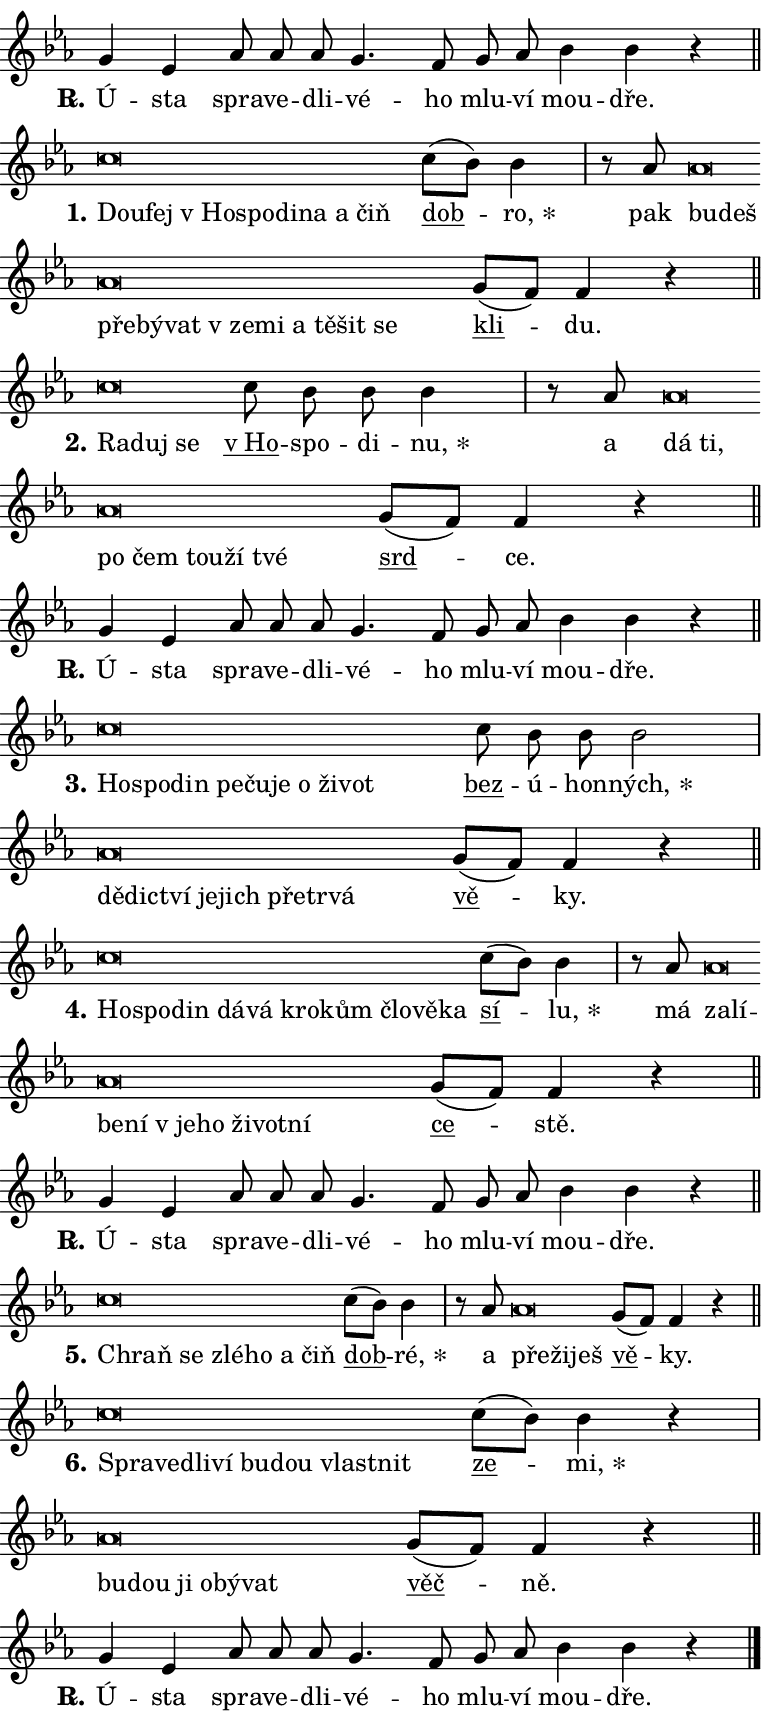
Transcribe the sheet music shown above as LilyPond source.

\version "2.24.0"
\header { tagline = "" }
\paper {
  indent = 0\cm
  top-margin = 0\cm
  right-margin = 0.13\cm % to fit lyric hyphens
  bottom-margin = 0\cm
  left-margin = 0\cm
  paper-width = 13\cm
  page-breaking = #ly:one-page-breaking
  system-system-spacing.basic-distance = #11
  score-system-spacing.basic-distance = #11
  ragged-last = ##f
}


%% Author: Thomas Morley
%% https://lists.gnu.org/archive/html/lilypond-user/2020-05/msg00002.html
#(define (line-position grob)
"Returns position of @var[grob} in current system:
   @code{'start}, if at first time-step
   @code{'end}, if at last time-step
   @code{'middle} otherwise
"
  (let* ((col (ly:item-get-column grob))
         (ln (ly:grob-object col 'left-neighbor))
         (rn (ly:grob-object col 'right-neighbor))
         (col-to-check-left (if (ly:grob? ln) ln col))
         (col-to-check-right (if (ly:grob? rn) rn col))
         (break-dir-left
           (and
             (ly:grob-property col-to-check-left 'non-musical #f)
             (ly:item-break-dir col-to-check-left)))
         (break-dir-right
           (and
             (ly:grob-property col-to-check-right 'non-musical #f)
             (ly:item-break-dir col-to-check-right))))
        (cond ((eqv? 1 break-dir-left) 'start)
              ((eqv? -1 break-dir-right) 'end)
              (else 'middle))))

#(define (tranparent-at-line-position vctor)
  (lambda (grob)
  "Relying on @code{line-position} select the relevant enry from @var{vctor}.
Used to determine transparency,"
    (case (line-position grob)
      ((end) (not (vector-ref vctor 0)))
      ((middle) (not (vector-ref vctor 1)))
      ((start) (not (vector-ref vctor 2))))))

noteHeadBreakVisibility =
#(define-music-function (break-visibility)(vector?)
"Makes @code{NoteHead}s transparent relying on @var{break-visibility}"
#{
  \override NoteHead.transparent =
    #(tranparent-at-line-position break-visibility)
#})

#(define delete-ledgers-for-transparent-note-heads
  (lambda (grob)
    "Reads whether a @code{NoteHead} is transparent.
If so this @code{NoteHead} is removed from @code{'note-heads} from
@var{grob}, which is supposed to be @code{LedgerLineSpanner}.
As a result ledgers are not printed for this @code{NoteHead}"
    (let* ((nhds-array (ly:grob-object grob 'note-heads))
           (nhds-list
             (if (ly:grob-array? nhds-array)
                 (ly:grob-array->list nhds-array)
                 '()))
           ;; Relies on the transparent-property being done before
           ;; Staff.LedgerLineSpanner.after-line-breaking is executed.
           ;; This is fragile ...
           (to-keep
             (remove
               (lambda (nhd)
                 (ly:grob-property nhd 'transparent #f))
               nhds-list)))
      ;; TODO find a better method to iterate over grob-arrays, similiar
      ;; to filter/remove etc for lists
      ;; For now rebuilt from scratch
      (set! (ly:grob-object grob 'note-heads)  '())
      (for-each
        (lambda (nhd)
          (ly:pointer-group-interface::add-grob grob 'note-heads nhd))
        to-keep))))

squashNotes = {
  \override NoteHead.X-extent = #'(-0.2 . 0.2)
  \override NoteHead.Y-extent = #'(-0.75 . 0)
  \override NoteHead.stencil =
    #(lambda (grob)
       (let ((pos (ly:grob-property grob 'staff-position)))
         (begin
           (if (< pos -7) (display "ERROR: Lower brevis then expected\n") (display ""))
           (if (<= pos -6) ly:text-interface::print ly:note-head::print))))
}
unSquashNotes = {
  \revert NoteHead.X-extent
  \revert NoteHead.Y-extent
  \revert NoteHead.stencil
}

hideNotes = \noteHeadBreakVisibility #begin-of-line-visible
unHideNotes = \noteHeadBreakVisibility #all-visible

% work-around for resetting accidentals
% https://lilypond.org/doc/v2.23/Documentation/notation/displaying-rhythms#unmetered-music
cadenzaMeasure = {
  \cadenzaOff
  \partial 1024 s1024
  \cadenzaOn
}

#(define-markup-command (accent layout props text) (markup?)
  "Underline accented syllable"
  (interpret-markup layout props
    #{\markup \override #'(offset . 4.3) \underline { #text }#}))

responsum = \markup \concat {
  "R" \hspace #-1.05 \path #0.1 #'((moveto 0 0.07) (lineto 0.9 0.8)) \hspace #0.05 "."
}

spaceSize = #0.6828661417322834 % exact space size for TeX Gyre Schola

\layout {
  \context {
    \Staff
    \remove "Time_signature_engraver"
    \override LedgerLineSpanner.after-line-breaking = #delete-ledgers-for-transparent-note-heads
  }
  \context {
    \Lyrics {
      \override LyricSpace.minimum-distance = \spaceSize
      \override LyricText.font-name = #"TeX Gyre Schola"
      \override LyricText.font-size = 1
      \override StanzaNumber.font-name = #"TeX Gyre Schola Bold"
      \override StanzaNumber.font-size = 1
    }
  }
  \context {
    \Score 
    \override NoteHead.text =
      #(lambda (grob) 
        (let ((pos (ly:grob-property grob 'staff-position)))
          #{\markup {
            \combine
              \halign #-0.55 \raise #(if (= pos -6) 0 0.5) \override #'(thickness . 2) \draw-line #'(3.2 . 0)
              \musicglyph "noteheads.sM1"
          }#}))
  }
}

% magnetic-lyrics.ily
%
%   written by
%     Jean Abou Samra <jean@abou-samra.fr>
%     Werner Lemberg <wl@gnu.org>
%
%   adapted by
%     Jiri Hon <jiri.hon@gmail.com>
%
% Version 2022-Apr-15

% https://www.mail-archive.com/lilypond-user@gnu.org/msg149350.html

#(define (Left_hyphen_pointer_engraver context)
   "Collect syllable-hyphen-syllable occurrences in lyrics and store
them in properties.  This engraver only looks to the left.  For
example, if the lyrics input is @code{foo -- bar}, it does the
following.

@itemize @bullet
@item
Set the @code{text} property of the @code{LyricHyphen} grob between
@q{foo} and @q{bar} to @code{foo}.

@item
Set the @code{left-hyphen} property of the @code{LyricText} grob with
text @q{foo} to the @code{LyricHyphen} grob between @q{foo} and
@q{bar}.
@end itemize

Use this auxiliary engraver in combination with the
@code{lyric-@/text::@/apply-@/magnetic-@/offset!} hook."
   (let ((hyphen #f)
         (text #f))
     (make-engraver
      (acknowledgers
       ((lyric-syllable-interface engraver grob source-engraver)
        (set! text grob)))
      (end-acknowledgers
       ((lyric-hyphen-interface engraver grob source-engraver)
        ;(when (not (grob::has-interface grob 'lyric-space-interface))
          (set! hyphen grob)));)
      ((stop-translation-timestep engraver)
       (when (and text hyphen)
         (ly:grob-set-object! text 'left-hyphen hyphen))
       (set! text #f)
       (set! hyphen #f)))))

#(define (lyric-text::apply-magnetic-offset! grob)
   "If the space between two syllables is less than the value in
property @code{LyricText@/.details@/.squash-threshold}, move the right
syllable to the left so that it gets concatenated with the left
syllable.

Use this function as a hook for
@code{LyricText@/.after-@/line-@/breaking} if the
@code{Left_@/hyphen_@/pointer_@/engraver} is active."
   (let ((hyphen (ly:grob-object grob 'left-hyphen #f)))
     (when hyphen
       (let ((left-text (ly:spanner-bound hyphen LEFT)))
         (when (grob::has-interface left-text 'lyric-syllable-interface)
           (let* ((common (ly:grob-common-refpoint grob left-text X))
                  (this-x-ext (ly:grob-extent grob common X))
                  (left-x-ext
                   (begin
                     ;; Trigger magnetism for left-text.
                     (ly:grob-property left-text 'after-line-breaking)
                     (ly:grob-extent left-text common X)))
                  ;; `delta` is the gap width between two syllables.
                  (delta (- (interval-start this-x-ext)
                            (interval-end left-x-ext)))
                  (details (ly:grob-property grob 'details))
                  (threshold (assoc-get 'squash-threshold details 0.2)))
             (when (< delta threshold)
               (let* (;; We have to manipulate the input text so that
                      ;; ligatures crossing syllable boundaries are not
                      ;; disabled.  For languages based on the Latin
                      ;; script this is essentially a beautification.
                      ;; However, for non-Western scripts it can be a
                      ;; necessity.
                      (lt (ly:grob-property left-text 'text))
                      (rt (ly:grob-property grob 'text))
                      (is-space (grob::has-interface hyphen 'lyric-space-interface))
                      (space (if is-space " " ""))
                      (extra-delta (if is-space spaceSize 0))
                      ;; Append new syllable.
                      (ltrt-space (if (and (string? lt) (string? rt))
                                (string-append lt space rt)
                                (make-concat-markup (list lt space rt))))
                      ;; Right-align `ltrt` to the right side.
                      (ltrt-space-markup (grob-interpret-markup
                               grob
                               (make-translate-markup
                                (cons (interval-length this-x-ext) 0)
                                (make-right-align-markup ltrt-space)))))
                 (begin
                   ;; Don't print `left-text`.
                   (ly:grob-set-property! left-text 'stencil #f)
                   ;; Set text and stencil (which holds all collected
                   ;; syllables so far) and shift it to the left.
                   (ly:grob-set-property! grob 'text ltrt-space)
                   (ly:grob-set-property! grob 'stencil ltrt-space-markup)
                   (ly:grob-translate-axis! grob (- (- delta extra-delta)) X))))))))))


#(define (lyric-hyphen::displace-bounds-first grob)
   ;; Make very sure this callback isn't triggered too early.
   (let ((left (ly:spanner-bound grob LEFT))
         (right (ly:spanner-bound grob RIGHT)))
     (ly:grob-property left 'after-line-breaking)
     (ly:grob-property right 'after-line-breaking)
     (ly:lyric-hyphen::print grob)))

squashThreshold = #0.4

\layout {
  \context {
    \Lyrics
    \consists #Left_hyphen_pointer_engraver
    \override LyricText.after-line-breaking =
      #lyric-text::apply-magnetic-offset!
    \override LyricHyphen.stencil = #lyric-hyphen::displace-bounds-first
    \override LyricText.details.squash-threshold = \squashThreshold
    \override LyricHyphen.minimum-distance = 0
    \override LyricHyphen.minimum-length = \squashThreshold
  }
}

squashText = \override LyricText.details.squash-threshold = 9999
unSquashText = \override LyricText.details.squash-threshold = \squashThreshold

leftText = \override LyricText.self-alignment-X = #LEFT
unLeftText = \revert LyricText.self-alignment-X

starOffset = #(lambda (grob) 
                (let ((x_offset (ly:self-alignment-interface::aligned-on-x-parent grob)))
                  (if (= x_offset 0) 0 (+ x_offset 1.2))))

star = #(define-music-function (syllable)(string?)
"Append star separator at the end of a syllable"
#{
  \once \override LyricText.X-offset = #starOffset
  \lyricmode { \markup {
    #syllable
    \override #'((font-name . "TeX Gyre Schola Bold")) \hspace #0.2 \lower #0.65 \larger "*"
  } }
#})

starAccent = #(define-music-function (syllable)(string?)
"Append star separator at the end of a syllable and make accent"
#{
  \once \override LyricText.X-offset = #starOffset
  \lyricmode { \markup {
    \accent #syllable
    \override #'((font-name . "TeX Gyre Schola Bold")) \hspace #0.2 \lower #0.65 \larger "*"
  } }
#})

breath = #(define-music-function (syllable)(string?)
"Append breathing indicator at the end of a syllable"
#{
  \lyricmode { \markup { #syllable "+" } }
#})

optionalBreath = #(define-music-function (syllable)(string?)
"Append optional breathing indicator at the end of a syllable"
#{
  \lyricmode { \markup { #syllable "(+)" } }
#})


\score {
    <<
        \new Voice = "melody" { \cadenzaOn \key es \major \relative { g'4 es as8 as as \bar "" g4. f8 \bar "" g as bes4 bes r \cadenzaMeasure \bar "||" \break } }
        \new Lyrics \lyricsto "melody" { \lyricmode { \set stanza = \responsum
Ú -- sta spra -- ve -- dli -- vé -- ho mlu -- ví mou -- dře. } }
    >>
    \layout {}
}

\score {
    <<
        \new Voice = "melody" { \cadenzaOn \key es \major \relative { \squashNotes c''\breve*1/16 \hideNotes \breve*1/16 \bar "" \breve*1/16 \bar "" \breve*1/16 \bar "" \breve*1/16 \bar "" \breve*1/16 \bar "" \breve*1/16 \breve*1/16 \bar "" \unHideNotes \unSquashNotes \bar "" c8[( bes)] bes4 \cadenzaMeasure \bar "|" r8 as8 \squashNotes as\breve*1/16 \hideNotes \breve*1/16 \bar "" \breve*1/16 \bar "" \breve*1/16 \bar "" \breve*1/16 \bar "" \breve*1/16 \bar "" \breve*1/16 \bar "" \breve*1/16 \bar "" \breve*1/16 \bar "" \breve*1/16 \breve*1/16 \bar "" \unHideNotes \unSquashNotes \bar "" g8[( f)] f4 r \cadenzaMeasure \bar "||" \break } }
        \new Lyrics \lyricsto "melody" { \lyricmode { \set stanza = "1."
\leftText Dou -- \squashText fej "v Ho" -- spo -- di -- na a čiň \unLeftText \unSquashText \markup \accent dob -- \star ro, pak \leftText bu -- \squashText deš pře -- bý -- vat "v ze" -- mi a tě -- šit se \unLeftText \unSquashText \markup \accent kli -- du. } }
    >>
    \layout {}
}

\score {
    <<
        \new Voice = "melody" { \cadenzaOn \key es \major \relative { \squashNotes c''\breve*1/16 \hideNotes \breve*1/16 \breve*1/16 \bar "" \unHideNotes \unSquashNotes \bar "" c8 bes bes bes4 \cadenzaMeasure \bar "|" r8 as8 \squashNotes as\breve*1/16 \hideNotes \breve*1/16 \bar "" \breve*1/16 \bar "" \breve*1/16 \bar "" \breve*1/16 \bar "" \breve*1/16 \breve*1/16 \bar "" \unHideNotes \unSquashNotes \bar "" g8[( f)] f4 r \cadenzaMeasure \bar "||" \break } }
        \new Lyrics \lyricsto "melody" { \lyricmode { \set stanza = "2."
\leftText Ra -- \squashText duj se \unLeftText \unSquashText \markup \accent "v Ho" -- spo -- di -- \star nu, a \leftText dá \squashText ti, po čem tou -- ží tvé \unLeftText \unSquashText \markup \accent srd -- ce. } }
    >>
    \layout {}
}

\score {
    <<
        \new Voice = "melody" { \cadenzaOn \key es \major \relative { g'4 es as8 as as \bar "" g4. f8 \bar "" g as bes4 bes r \cadenzaMeasure \bar "||" \break } }
        \new Lyrics \lyricsto "melody" { \lyricmode { \set stanza = \responsum
Ú -- sta spra -- ve -- dli -- vé -- ho mlu -- ví mou -- dře. } }
    >>
    \layout {}
}

\score {
    <<
        \new Voice = "melody" { \cadenzaOn \key es \major \relative { \squashNotes c''\breve*1/16 \hideNotes \breve*1/16 \bar "" \breve*1/16 \bar "" \breve*1/16 \bar "" \breve*1/16 \bar "" \breve*1/16 \bar "" \breve*1/16 \bar "" \breve*1/16 \breve*1/16 \bar "" \unHideNotes \unSquashNotes \bar "" c8 bes bes bes2 \cadenzaMeasure \bar "|" \squashNotes as\breve*1/16 \hideNotes \breve*1/16 \bar "" \breve*1/16 \bar "" \breve*1/16 \bar "" \breve*1/16 \bar "" \breve*1/16 \bar "" \breve*1/16 \breve*1/16 \bar "" \unHideNotes \unSquashNotes \bar "" g8[( f)] f4 r \cadenzaMeasure \bar "||" \break } }
        \new Lyrics \lyricsto "melody" { \lyricmode { \set stanza = "3."
\leftText Ho -- \squashText spo -- din pe -- ču -- je o ži -- vot \unLeftText \unSquashText \markup \accent bez -- ú -- hon -- \star ných, \leftText dě -- \squashText dic -- tví je -- jich pře -- tr -- vá \unLeftText \unSquashText \markup \accent vě -- ky. } }
    >>
    \layout {}
}

\score {
    <<
        \new Voice = "melody" { \cadenzaOn \key es \major \relative { \squashNotes c''\breve*1/16 \hideNotes \breve*1/16 \bar "" \breve*1/16 \bar "" \breve*1/16 \bar "" \breve*1/16 \bar "" \breve*1/16 \bar "" \breve*1/16 \bar "" \breve*1/16 \bar "" \breve*1/16 \breve*1/16 \bar "" \unHideNotes \unSquashNotes \bar "" c8[( bes)] bes4 \cadenzaMeasure \bar "|" r8 as8 \squashNotes as\breve*1/16 \hideNotes \breve*1/16 \bar "" \breve*1/16 \bar "" \breve*1/16 \bar "" \breve*1/16 \bar "" \breve*1/16 \bar "" \breve*1/16 \bar "" \breve*1/16 \breve*1/16 \bar "" \unHideNotes \unSquashNotes \bar "" g8[( f)] f4 r \cadenzaMeasure \bar "||" \break } }
        \new Lyrics \lyricsto "melody" { \lyricmode { \set stanza = "4."
\leftText Ho -- \squashText spo -- din dá -- vá kro -- kům člo -- vě -- ka \unLeftText \unSquashText \markup \accent sí -- \star lu, má \leftText za -- \squashText lí -- be -- ní "v je" -- ho ži -- vot -- ní \unLeftText \unSquashText \markup \accent ce -- stě. } }
    >>
    \layout {}
}

\score {
    <<
        \new Voice = "melody" { \cadenzaOn \key es \major \relative { g'4 es as8 as as \bar "" g4. f8 \bar "" g as bes4 bes r \cadenzaMeasure \bar "||" \break } }
        \new Lyrics \lyricsto "melody" { \lyricmode { \set stanza = \responsum
Ú -- sta spra -- ve -- dli -- vé -- ho mlu -- ví mou -- dře. } }
    >>
    \layout {}
}

\score {
    <<
        \new Voice = "melody" { \cadenzaOn \key es \major \relative { \squashNotes c''\breve*1/16 \hideNotes \breve*1/16 \bar "" \breve*1/16 \bar "" \breve*1/16 \bar "" \breve*1/16 \breve*1/16 \bar "" \unHideNotes \unSquashNotes \bar "" c8[( bes)] bes4 \cadenzaMeasure \bar "|" r8 as8 \squashNotes as\breve*1/16 \hideNotes \breve*1/16 \breve*1/16 \bar "" \unHideNotes \unSquashNotes \bar "" g8[( f)] f4 r \cadenzaMeasure \bar "||" \break } }
        \new Lyrics \lyricsto "melody" { \lyricmode { \set stanza = "5."
\leftText Chraň \squashText se zlé -- ho a čiň \unLeftText \unSquashText \markup \accent dob -- \star ré, a \leftText pře -- \squashText ži -- ješ \unLeftText \unSquashText \markup \accent vě -- ky. } }
    >>
    \layout {}
}

\score {
    <<
        \new Voice = "melody" { \cadenzaOn \key es \major \relative { \squashNotes c''\breve*1/16 \hideNotes \breve*1/16 \bar "" \breve*1/16 \bar "" \breve*1/16 \bar "" \breve*1/16 \bar "" \breve*1/16 \bar "" \breve*1/16 \breve*1/16 \bar "" \unHideNotes \unSquashNotes \bar "" c8[( bes)] bes4 r \cadenzaMeasure \bar "|" \squashNotes as\breve*1/16 \hideNotes \breve*1/16 \bar "" \breve*1/16 \bar "" \breve*1/16 \bar "" \breve*1/16 \breve*1/16 \bar "" \unHideNotes \unSquashNotes \bar "" g8[( f)] f4 r \cadenzaMeasure \bar "||" \break } }
        \new Lyrics \lyricsto "melody" { \lyricmode { \set stanza = "6."
\leftText Spra -- \squashText ve -- dli -- ví bu -- dou vlast -- nit \unLeftText \unSquashText \markup \accent ze -- \star mi, \leftText bu -- \squashText dou ji o -- bý -- vat \unLeftText \unSquashText \markup \accent věč -- ně. } }
    >>
    \layout {}
}

\score {
    <<
        \new Voice = "melody" { \cadenzaOn \key es \major \relative { g'4 es as8 as as \bar "" g4. f8 \bar "" g as bes4 bes r \cadenzaMeasure \bar "||" \break } \bar "|." }
        \new Lyrics \lyricsto "melody" { \lyricmode { \set stanza = \responsum
Ú -- sta spra -- ve -- dli -- vé -- ho mlu -- ví mou -- dře. } }
    >>
    \layout {}
}
